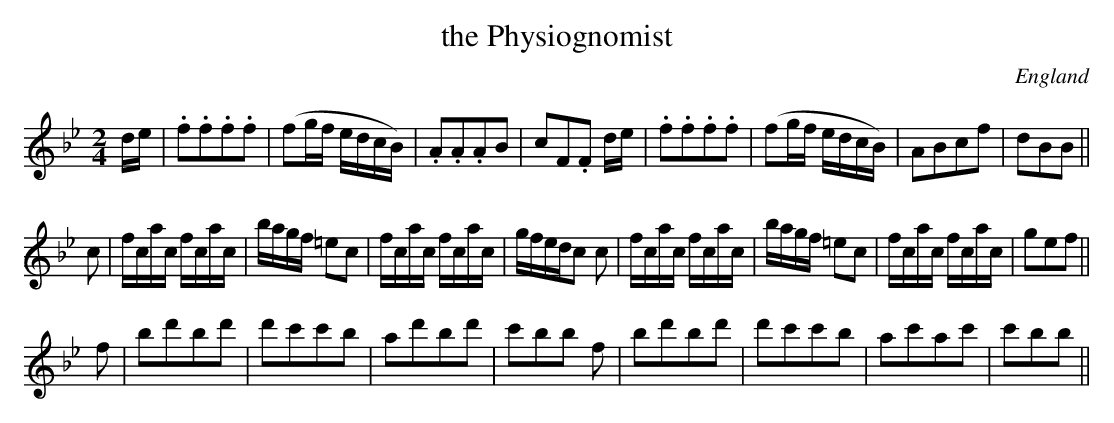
X:1
T:the Physiognomist
L:1/16
M:2/4
O:England
K:Bb major
de | \
.f2.f2.f2.f2 | (f2gf edcB) | .A2.A2.A2B2 | c2F2.F2 de | \
.f2.f2.f2.f2 | (f2gf edcB) | A2B2c2f2    | d2B2B2 ||
c2 |\
fcac fcac | bagf =e2c2 | fcac fcac | gfedc2 c2 | \
fcac fcac | bagf =e2c2 | fcac fcac | g2e2f2 ||
f2 |\
b2d'2b2d'2 | d'2c'2c'2b2 | a2d'2b2d'2 | c'2b2b2 f2 |\
b2d'2b2d'2 | d'2c'2c'2b2 | a2c'2a2c'2 | c'2b2b2 ||
